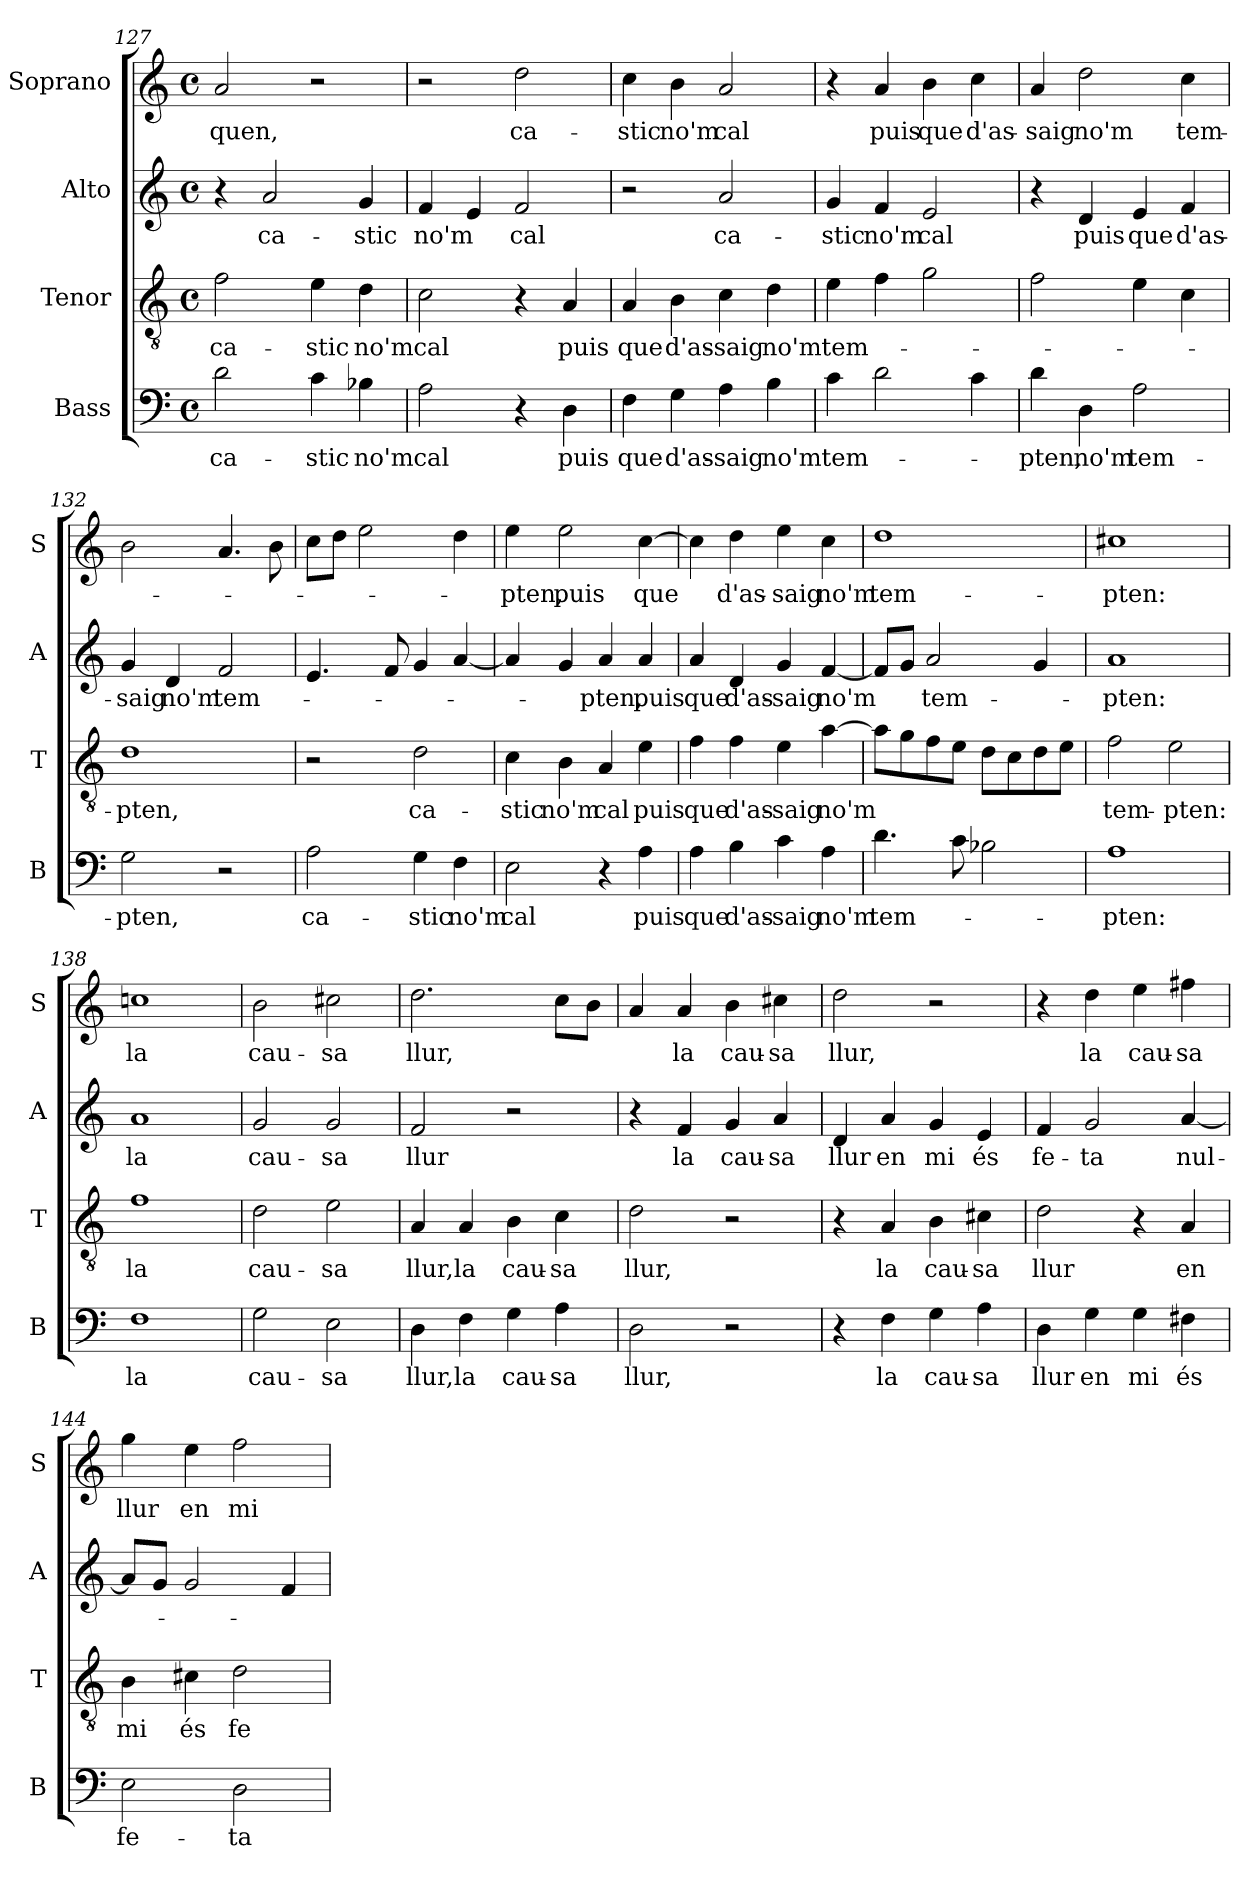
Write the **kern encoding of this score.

**kern	**text	**kern	**text	**kern	**text	**kern	**text
*part4	*part4	*part3	*part3	*part2	*part2	*part1	*part1
*staff4	*staff4	*staff3	*staff3	*staff2	*staff2	*staff1	*staff1
*I"Bass	*	*I"Tenor	*	*I"Alto	*	*I"Soprano	*
*I'B	*	*I'T	*	*I'A	*	*I'S	*
*clefF4	*	*clefGv2	*	*clefG2	*	*clefG2	*
*k[]	*	*k[]	*	*k[]	*	*k[]	*
*C:	*	*C:	*	*C:	*	*C:	*
*M4/4	*	*M4/4	*	*M4/4	*	*M4/4	*
*met(c)	*	*met(c)	*	*met(c)	*	*met(c)	*
=127	=127	=127	=127	=127	=127	=127	=127
2d\	ca-	2f\	ca-	4r	.	2a/	-quen,
.	.	.	.	2a/	ca-	.	.
4c\	-stic	4e\	-stic	.	.	2r	.
4B-X\	no'm	4d\	no'm	4g/	-stic	.	.
=128	=128	=128	=128	=128	=128	=128	=128
2A\	cal	2c\	cal	4f/	no'm	2r	.
.	.	.	.	4e/	.	.	.
4r	.	4r	.	2f/	cal	2dd\	ca-
4D\	puis	4A/	puis	.	.	.	.
!!LO:LB:g=z
=129	=129	=129	=129	=129	=129	=129	=129
4F\	que	4A/	que	2r	.	4cc\	-stic
4G\	d'as-	4B\	d'as-	.	.	4b\	no'm
4A\	-saig	4c\	-saig	2a/	ca-	2a/	cal
4B\	no'm	4d\	no'm	.	.	.	.
=130	=130	=130	=130	=130	=130	=130	=130
4c\	tem-	4e\	tem-	4g/	-stic	4r	.
2d\	.	4f\	.	4f/	no'm	4a/	puis
.	.	2g\	.	2e/	cal	4b\	que
4c\	.	.	.	.	.	4cc\	d'as-
=131	=131	=131	=131	=131	=131	=131	=131
4d\	-pten,	2f\	.	4r	.	4a/	-saig
4D\	no'm	.	.	4d/	puis	2dd\	no'm
2A\	tem-	4e\	.	4e/	que	.	.
.	.	4c\	.	4f/	d'as-	4cc\	tem-
=132	=132	=132	=132	=132	=132	=132	=132
2G\	-pten,	1d	-pten,	4g/	-saig	2b\	.
.	.	.	.	4d/	no'm	.	.
2r	.	.	.	2f/	tem-	4.a/	.
.	.	.	.	.	.	8b\	.
=133	=133	=133	=133	=133	=133	=133	=133
2A\	ca-	2r	.	4.e/	.	8cc\L	.
.	.	.	.	.	.	8dd\J	.
.	.	.	.	.	.	2ee\	.
.	.	.	.	8f/	.	.	.
4G\	-stic	2d\	ca-	4g/	.	.	.
4F\	no'm	.	.	[4a/	.	4dd\	.
!!LO:PB:g=z
=134	=134	=134	=134	=134	=134	=134	=134
2E\	cal	4c\	-stic	4a/]	.	4ee\	-pten,
.	.	4B\	no'm	4g/	.	2ee\	puis
4r	.	4A/	cal	4a/	-pten,	.	.
4A\	puis	4e\	puis	4a/	puis	[4cc\	que
=135	=135	=135	=135	=135	=135	=135	=135
4A\	que	4f\	que	4a/	que	4cc\]	.
4B\	d'as-	4f\	d'as-	4d/	d'as-	4dd\	d'as-
4c\	-saig	4e\	-saig	4g/	-saig	4ee\	-saig
4A\	no'm	[4a\	no'm	[4f/	no'm	4cc\	no'm
=136	=136	=136	=136	=136	=136	=136	=136
4.d\	tem-	8a\L]	.	8f/L]	.	1dd	tem-
.	.	8g\	.	8g/J	.	.	.
.	.	8f\	.	2a/	tem-	.	.
8c\	.	8e\J	.	.	.	.	.
2B-X\	.	8d\L	.	.	.	.	.
.	.	8c\	.	.	.	.	.
.	.	8d\	.	4g/	.	.	.
.	.	8e\J	.	.	.	.	.
=137	=137	=137	=137	=137	=137	=137	=137
1A	-pten:	2f\	tem-	1a	-pten:	1cc#X	-pten:
.	.	2e\	-pten:	.	.	.	.
=138	=138	=138	=138	=138	=138	=138	=138
1F	la	1f	la	1a	la	1ccn	la
!!LO:LB:g=z
=139	=139	=139	=139	=139	=139	=139	=139
2G\	cau-	2d\	cau-	2g/	cau-	2b\	cau-
2E\	-sa	2e\	-sa	2g/	-sa	2cc#X\	-sa
=140	=140	=140	=140	=140	=140	=140	=140
4D\	llur,	4A/	llur,	2f/	llur	2.dd\	llur,
4F\	la	4A/	la	.	.	.	.
4G\	cau-	4B\	cau-	2r	.	.	.
4A\	-sa	4c\	-sa	.	.	8cc\L	.
.	.	.	.	.	.	8b\J	.
=141	=141	=141	=141	=141	=141	=141	=141
2D\	llur,	2d\	llur,	4r	.	4a/	.
.	.	.	.	4f/	la	4a/	la
2r	.	2r	.	4g/	cau-	4b\	cau-
.	.	.	.	4a/	-sa	4cc#X\	-sa
=142	=142	=142	=142	=142	=142	=142	=142
4r	.	4r	.	4d/	llur	2dd\	llur,
4F\	la	4A/	la	4a/	en	.	.
4G\	cau-	4B\	cau-	4g/	mi	2r	.
4A\	-sa	4c#X\	-sa	4e/	és	.	.
=143	=143	=143	=143	=143	=143	=143	=143
4D\	llur	2d\	llur	4f/	fe-	4r	.
4G\	en	.	.	2g/	-ta	4dd\	la
4G\	mi	4r	.	.	.	4ee\	cau-
4F#X\	és	4A/	en	[4a/	nul-	4ff#X\	-sa
!!LO:LB:g=z
=144	=144	=144	=144	=144	=144	=144	=144
2E\	fe-	4B\	mi	8a/L]	.	4gg\	llur
.	.	.	.	8g/J	.	.	.
.	.	4c#X\	és	2g/	.	4ee\	en
2D\	-ta	2d\	fe-	.	.	2ff\	mi
.	.	.	.	4f/	.	.	.
=	=	=	=	=	=	=	=
*-	*-	*-	*-	*-	*-	*-	*-
